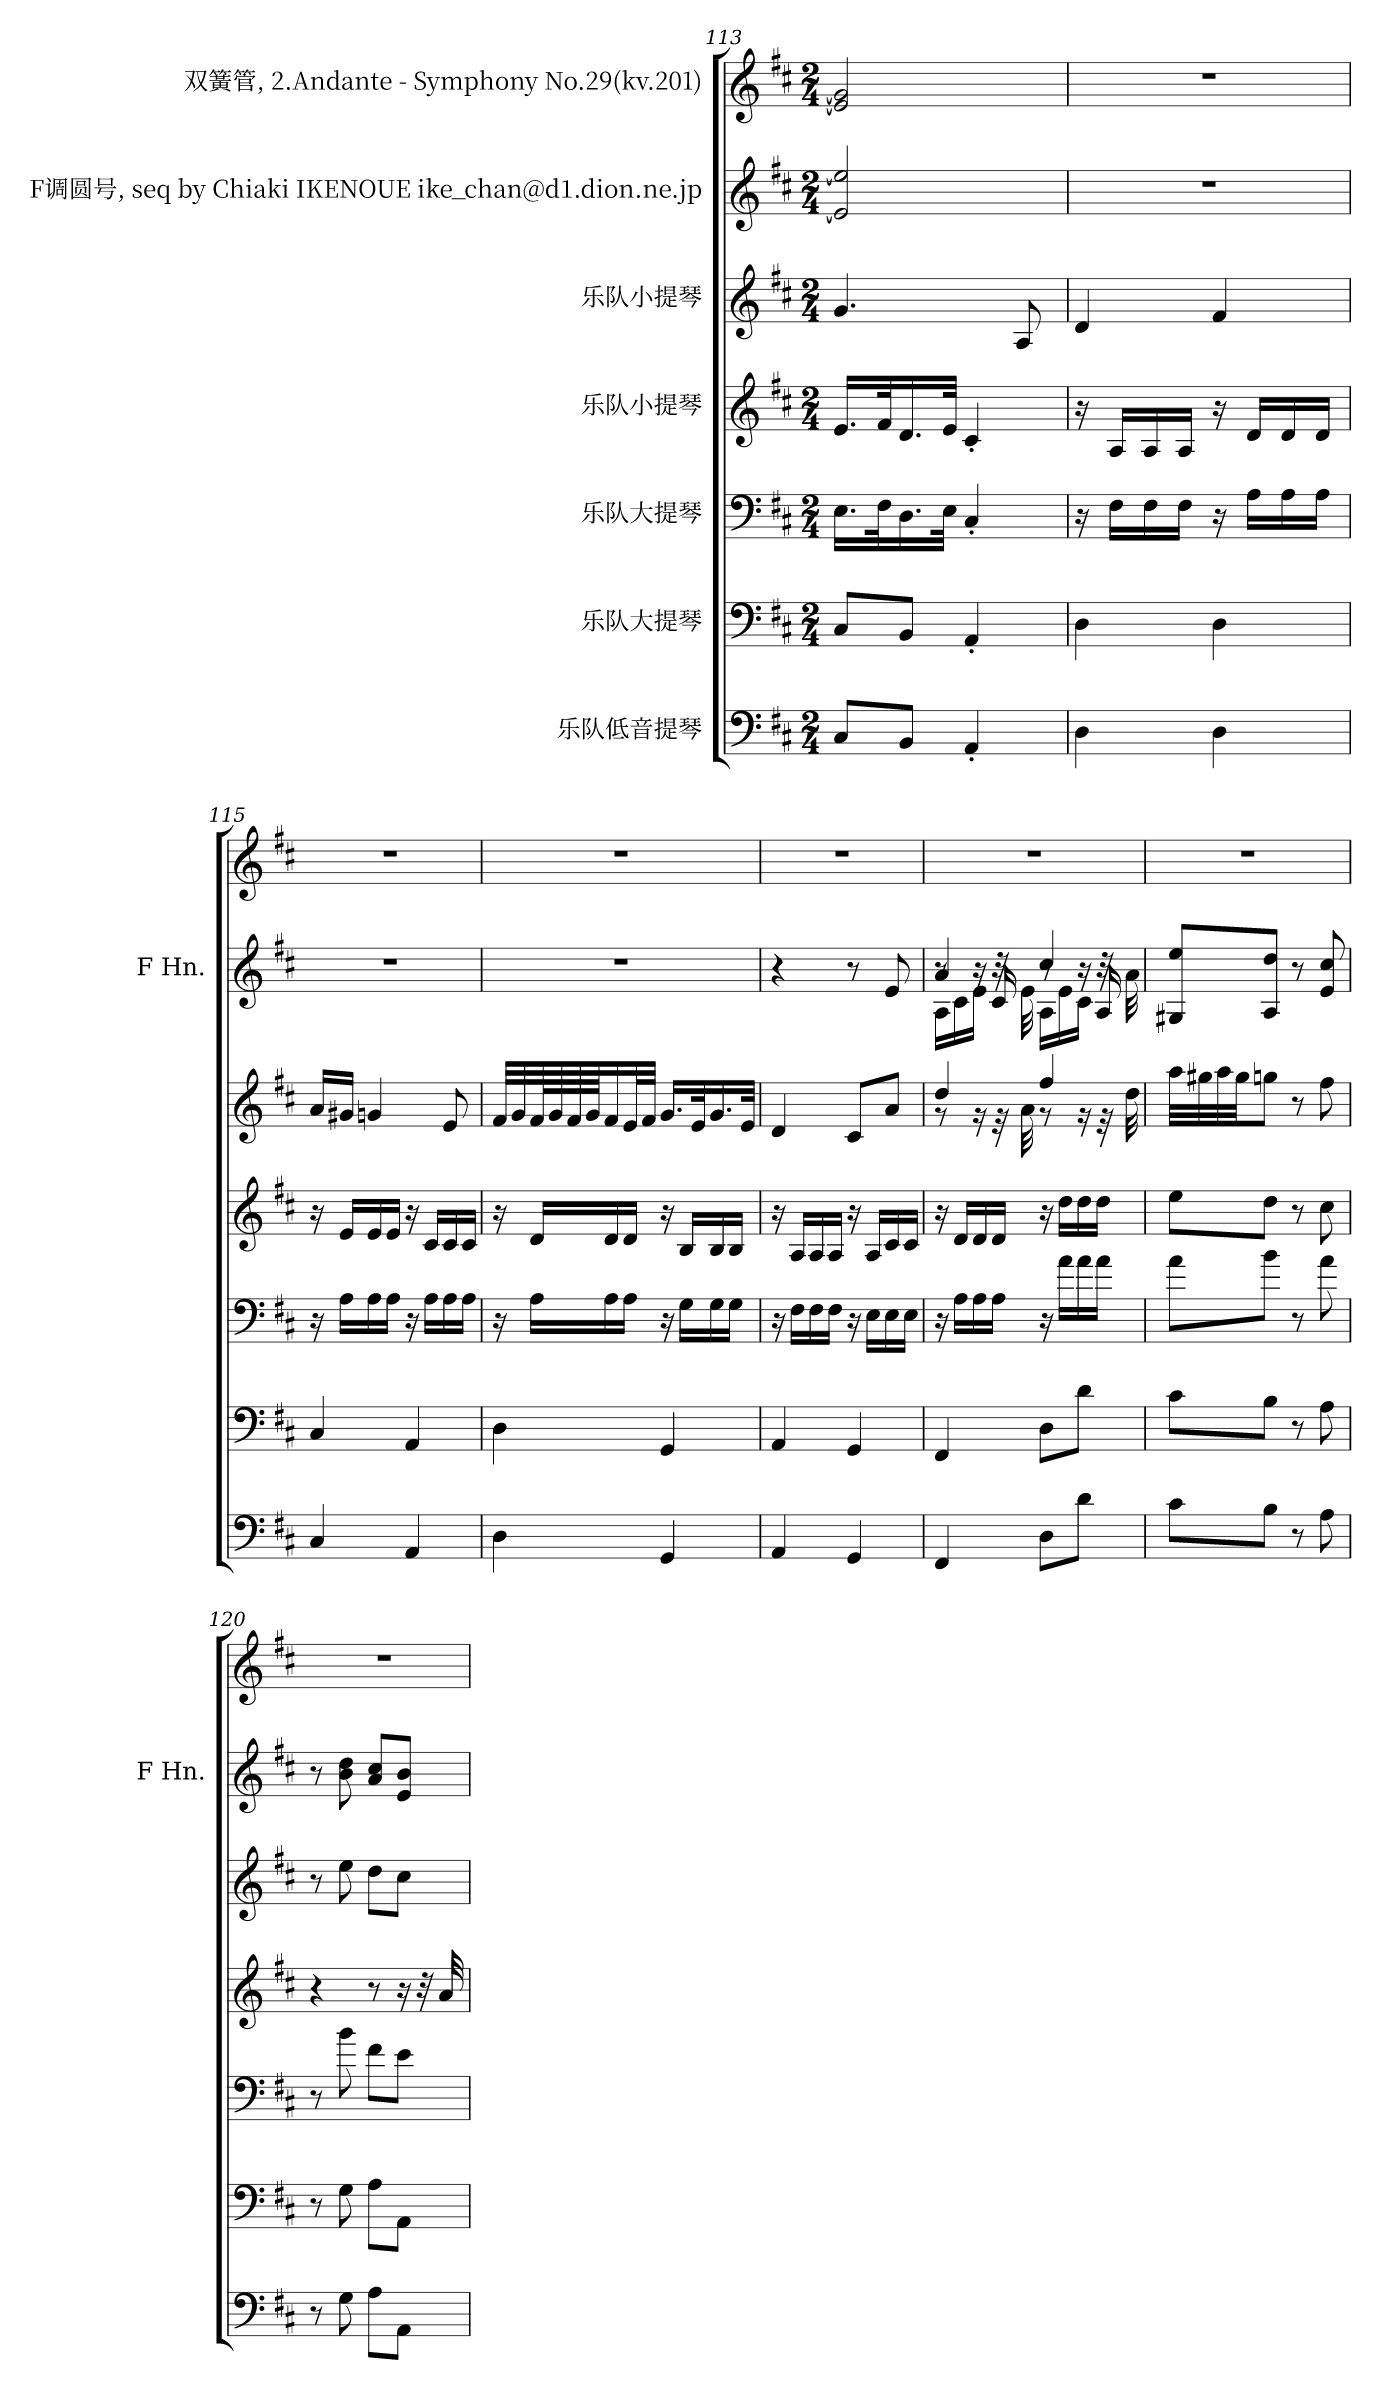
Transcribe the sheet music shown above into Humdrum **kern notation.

**kern	**kern	**kern	**kern	**kern	**kern	**kern
*part7	*part6	*part5	*part4	*part3	*part2	*part1
*staff7	*staff6	*staff5	*staff4	*staff3	*staff2	*staff1
*I"乐队低音提琴	*I"乐队大提琴	*I"乐队大提琴	*I"乐队小提琴	*I"乐队小提琴	*I"F调圆号, seq by Chiaki IKENOUE ike_chan@d1.dion.ne.jp	*I"双簧管, 2.Andante - Symphony No.29(kv.201)
*	*	*	*	*	*I'F Hn.	*
*clefF4	*clefF4	*clefF4	*clefG2	*clefG2	*clefG2	*clefG2
*ITrd7c12	*	*	*	*	*ITrd4c7	*
*k[f#c#]	*k[f#c#]	*k[f#c#]	*k[f#c#]	*k[f#c#]	*k[f#]	*k[f#c#]
*M2/4	*M2/4	*M2/4	*M2/4	*M2/4	*M2/4	*M2/4
=113	=113	=113	=113	=113	=113	=113
8CC#/L	8C#/L	16.E\LL	16.e/LL	4.g/	2A/] 2a/]	2e/] 2g/]
.	.	32F#\K	32f#/K	.	.	.
8BBB/J	8BB/J	16.D\	16.d/	.	.	.
.	.	32E\JJk	32e/JJk	.	.	.
4AAA'/	4AA'/	4C#'/	4c#'/	.	.	.
.	.	.	.	8A/	.	.
!!LO:PB:g=z
=114	=114	=114	=114	=114	=114	=114
*	*	*	*	*	*	*MM40
4DD\	4D\	16r	16r	4d/	2r	2r
.	.	16F#\LL	16A/LL	.	.	.
.	.	16F#\	16A/	.	.	.
.	.	16F#\JJ	16A/JJ	.	.	.
4DD\	4D\	16r	16r	4f#/	.	.
.	.	16A\LL	16d/LL	.	.	.
.	.	16A\	16d/	.	.	.
.	.	16A\JJ	16d/JJ	.	.	.
=115	=115	=115	=115	=115	=115	=115
4CC#/	4C#/	16r	16r	16a/LL	2r	2r
.	.	16A\LL	16e/LL	16g#X/JJ	.	.
.	.	16A\	16e/	4gn/	.	.
.	.	16A\JJ	16e/JJ	.	.	.
4AAA/	4AA/	16r	16r	.	.	.
.	.	16A\LL	16c#/LL	.	.	.
.	.	16A\	16c#/	8e/	.	.
.	.	16A\JJ	16c#/JJ	.	.	.
=116	=116	=116	=116	=116	=116	=116
4DD\	4D\	16r	16r	32f#/LLL	2r	2r
.	.	.	.	32g/	.	.
.	.	16A\LL	16d/LL	64f#/L	.	.
.	.	.	.	64g/	.	.
.	.	.	.	64f#/	.	.
.	.	.	.	64g/JJ	.	.
.	.	16A\	16d/	16f#/	.	.
.	.	16A\JJ	16d/JJ	32e/L	.	.
.	.	.	.	32f#/JJJ	.	.
4GGG/	4GG/	16r	16r	16.g/LL	.	.
.	.	16G\LL	16B/LL	.	.	.
.	.	.	.	32e/K	.	.
.	.	16G\	16B/	16.g/	.	.
.	.	16G\JJ	16B/JJ	.	.	.
.	.	.	.	32e/JJk	.	.
!!LO:PB:g=z
=117	=117	=117	=117	=117	=117	=117
4AAA/	4AA/	16r	16r	4d/	4r	2r
.	.	16F#\LL	16A/LL	.	.	.
.	.	16F#\	16A/	.	.	.
.	.	16F#\JJ	16A/JJ	.	.	.
4GGG/	4GG/	16r	16r	8c#/L	8r	.
.	.	16E\LL	16A/LL	.	.	.
.	.	16E\	16c#/	8a/J	8A/	.
.	.	16E\JJ	16c#/JJ	.	.	.
=118	=118	=118	=118	=118	=118	=118
*	*	*	*	*^	*^	*
*	*	*	*	*	*	*	*^	*
4FFF#/	4FF#/	16r	16r	4dd/	8r	4d/	16D\LL	8r	2r
.	.	16A\LL	16d/LL	.	.	.	16F#\	.	.
.	.	16A\	16d/	.	16r	.	16A\JJ	16r	.
.	.	16A\JJ	16d/JJ	.	32r	.	32r	16F#/	.
.	.	.	.	.	32a\	.	32A\	.	.
8DD\L	8D\L	16r	16r	4ff#/	8r	4f#/	16D\LL	8r	.
.	.	16a\LL	16dd\LL	.	.	.	16A\	.	.
8D\J	8d\J	16a\	16dd\	.	16r	.	16F#\JJ	16r	.
.	.	16a\JJ	16dd\JJ	.	32r	.	32r	16D/	.
.	.	.	.	.	32dd\	.	32d\	.	.
*	*	*	*	*v	*v	*	*	*	*
*	*	*	*	*	*v	*v	*v	*
=119	=119	=119	=119	=119	=119	=119
8C#\L	8c#\L	8a\L	8ee\L	32aa\LLL	8C#X/ 8a/L	2r
.	.	.	.	32gg#X\	.	.
.	.	.	.	32aa\	.	.
.	.	.	.	32gg#\JJ	.	.
8BB\J	8B\J	8b\J	8dd\J	8ggn\J	8D/ 8g/J	.
8r	8r	8r	8r	8r	8r	.
8AA\	8A\	8a\	8cc#\	8ff#\	8A/ 8f#/	.
=120	=120	=120	=120	=120	=120	=120
8r	8r	8r	4r	8r	8r	2r
8GG\	8G\	8b\	.	8ee\	8e\ 8g\	.
8AA\L	8A\L	8f#\L	8r	8dd\L	8d/ 8f#/L	.
8AAA\J	8AA\J	8e\J	16r	8cc#\J	8A/ 8e/J	.
.	.	.	32r	.	.	.
.	.	.	32a/	.	.	.
=	=	=	=	=	=	=
*-	*-	*-	*-	*-	*-	*-
